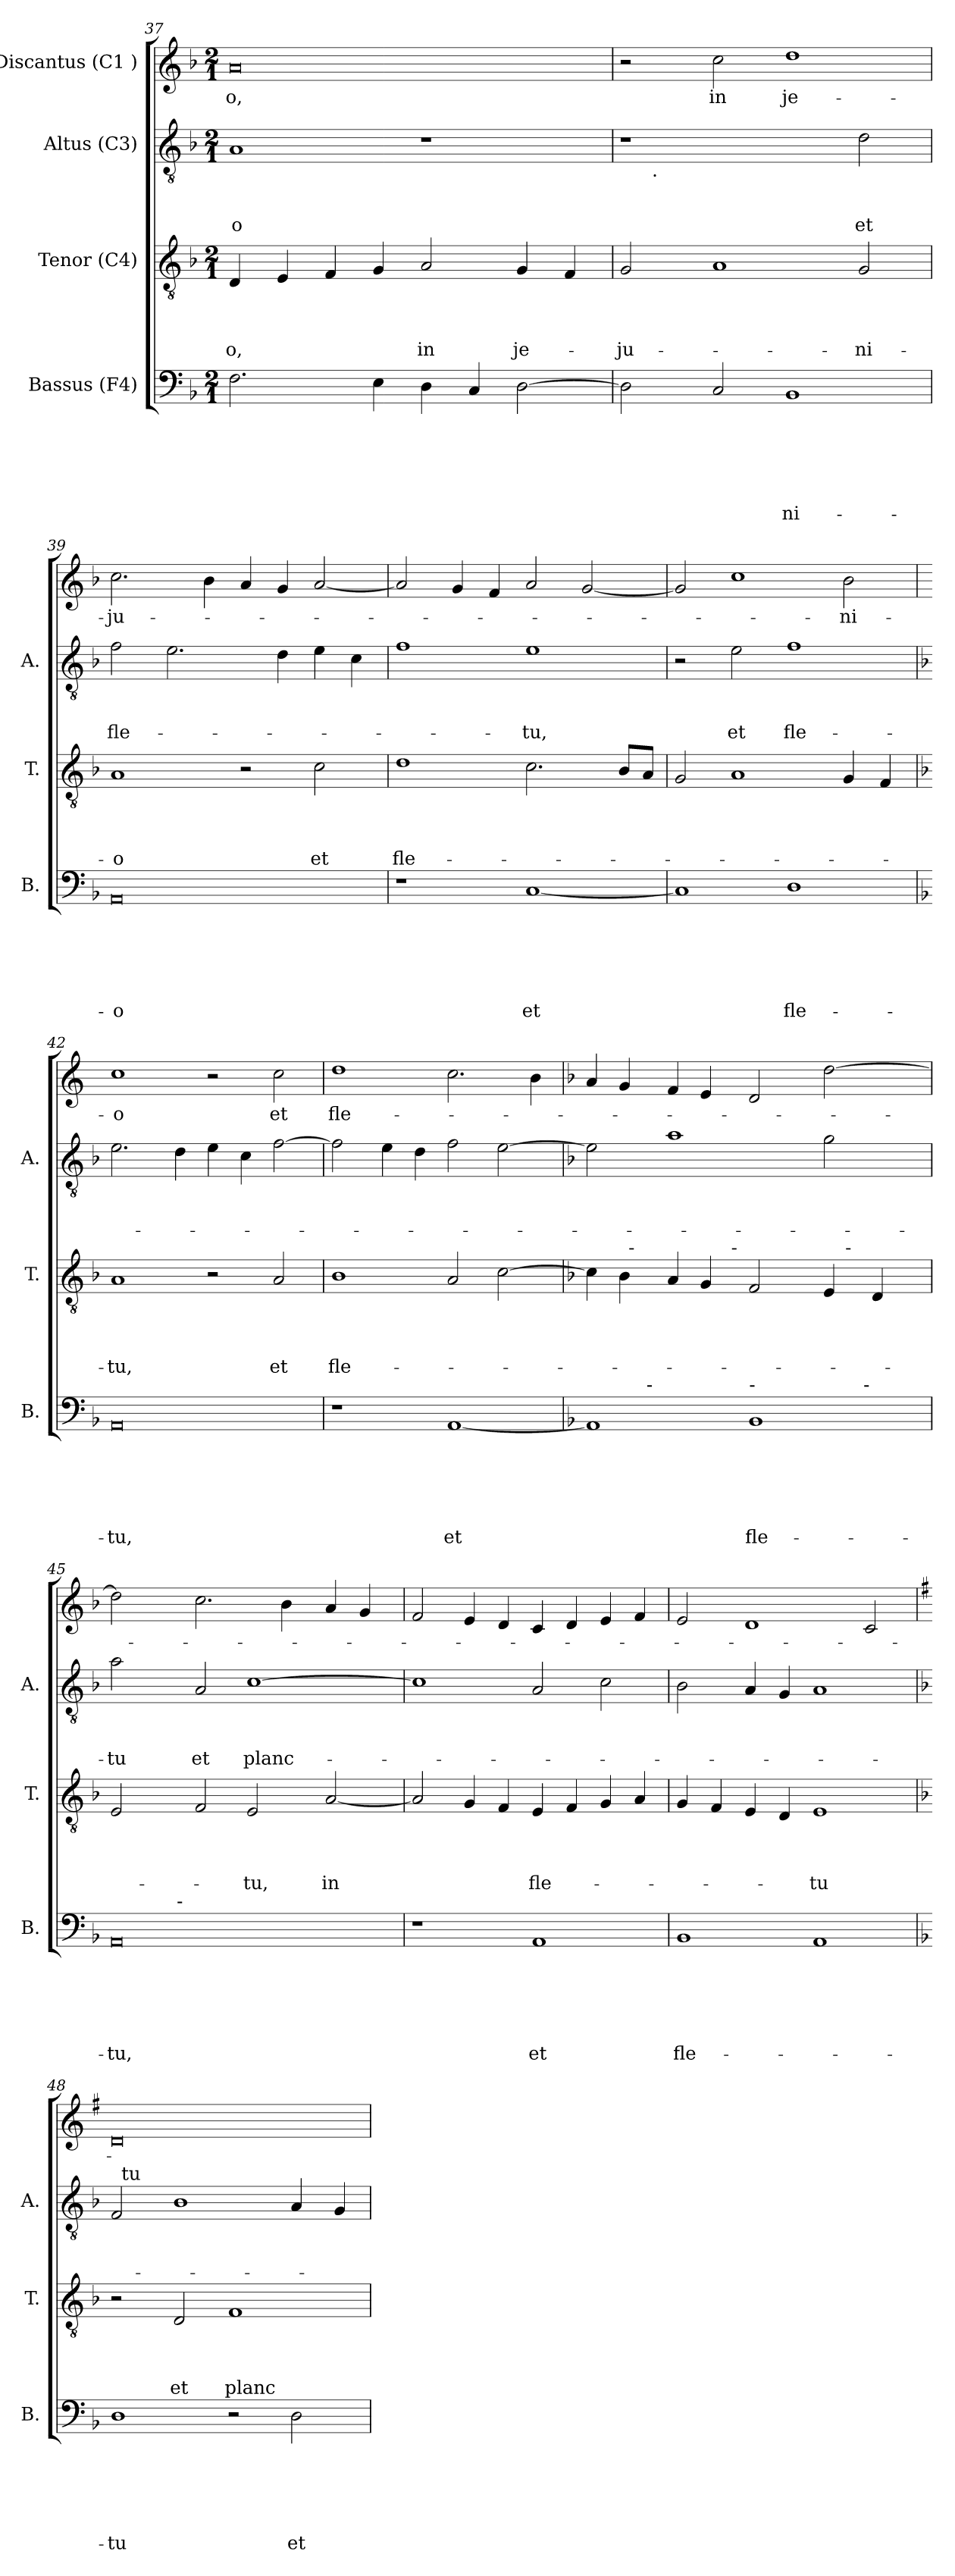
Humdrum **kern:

**kern	**text	**text	**text	**text	**text	**text	**kern	**text	**text	**text	**text	**kern	**text	**text	**text	**kern	**text
*part4	*part4	*part4	*part4	*part4	*part4	*part4	*part3	*part3	*part3	*part3	*part3	*part2	*part2	*part2	*part2	*part1	*part1
*staff4	*staff4	*staff4	*staff4	*staff4	*staff4	*staff4	*staff3	*staff3	*staff3	*staff3	*staff3	*staff2	*staff2	*staff2	*staff2	*staff1	*staff1
*I"Bassus (F4)	*	*	*	*	*	*	*I"Tenor (C4)	*	*	*	*	*I"Altus (C3)	*	*	*	*I"Discantus (C1 )	*
*I'B.	*	*	*	*	*	*	*I'T.	*	*	*	*	*I'A.	*	*	*	*	*
*clefF4	*	*	*	*	*	*	*clefGv2	*	*	*	*	*clefGv2	*	*	*	*clefG2	*
*k[b-]	*	*	*	*	*	*	*k[b-]	*	*	*	*	*k[b-]	*	*	*	*k[b-]	*
*F:	*	*	*	*	*	*	*F:	*	*	*	*	*F:	*	*	*	*F:	*
*M2/1	*	*	*	*	*	*	*M2/1	*	*	*	*	*M2/1	*	*	*	*M2/1	*
=37	=37	=37	=37	=37	=37	=37	=37	=37	=37	=37	=37	=37	=37	=37	=37	=37	=37
!	!	!	!	!	!	!	!	!	!	!	!LO:LY:b	!	!	!	!LO:LY:b:rj	!	!LO:LY:b
2.F\	.	.	.	.	.	.	4D/	.	.	.	-o,	1A	.	.	-o	0a	-o,
.	.	.	.	.	.	.	4E/	.	.	.	.	.	.	.	.	.	.
.	.	.	.	.	.	.	4F/	.	.	.	.	.	.	.	.	.	.
4E\	.	.	.	.	.	.	4G/	.	.	.	.	.	.	.	.	.	.
!	!	!	!	!	!	!	!	!	!	!	!LO:LY:b	!	!	!	!	!	!
4D\	.	.	.	.	.	.	2A/	.	.	.	in	1r	.	.	.	.	.
4C/	.	.	.	.	.	.	.	.	.	.	.	.	.	.	.	.	.
!	!	!	!	!	!	!	!	!	!	!	!LO:LY:b	!	!	!	!	!	!
[>2D\	.	.	.	.	.	.	4G/	.	.	.	je-	.	.	.	.	.	.
.	.	.	.	.	.	.	4F/	.	.	.	.	.	.	.	.	.	.
=38	=38	=38	=38	=38	=38	=38	=38	=38	=38	=38	=38	=38	=38	=38	=38	=38	=38
!	!	!	!	!	!	!	!	!	!	!	!LO:LY:b	!	!	!	!	!	!
*	*	*	*	*	*	*	*	*	*	*	*	*^	*	*	*	*	*
2D\]	.	.	.	.	.	.	2G/	.	.	.	-ju-	1r	8ryy	.	.	.	2r	.
!	!	!	!	!	!	!	!	!	!	!	!	!	!LO:TX:b:t=.	!	!	!	!	!
.	.	.	.	.	.	.	.	.	.	.	.	.	1...ryy	.	.	.	.	.
!	!	!	!	!	!	!	!	!	!	!	!	!	!	!	!	!	!	!LO:LY:b
2C/	.	.	.	.	.	.	1A	.	.	.	.	.	.	.	.	.	2cc\	in
!	!	!	!	!	!	!LO:LY:b	!	!	!	!	!	!	!	!	!	!	!	!LO:LY:b
1BB-	.	.	.	.	.	-ni-	.	.	.	.	.	2ryy	.	.	.	.	1dd	je-
!	!	!	!	!	!	!	!	!	!	!	!LO:LY:b	!	!	!	!	!LO:LY:b	!	!
.	.	.	.	.	.	.	2G/	.	.	.	-ni-	2d\	.	.	.	et	.	.
!!LO:PB:g=z
=39	=39	=39	=39	=39	=39	=39	=39	=39	=39	=39	=39	=39	=39	=39	=39	=39	=39	=39
!	!	!	!	!	!	!LO:LY:b:rj	!	!	!	!	!LO:LY:b:rj	!	!	!	!	!LO:LY:b	!	!LO:LY:b
*	*	*	*	*	*	*	*	*	*	*	*	*v	*v	*	*	*	*	*
0AA	.	.	.	.	.	-o	1A	.	.	.	-o	2f\	.	.	fle-	2.cc\	-ju-
.	.	.	.	.	.	.	.	.	.	.	.	2.e\	.	.	.	.	.
.	.	.	.	.	.	.	.	.	.	.	.	.	.	.	.	4b-\	.
.	.	.	.	.	.	.	2r	.	.	.	.	.	.	.	.	4a/	.
.	.	.	.	.	.	.	.	.	.	.	.	4d\	.	.	.	4g/	.
!	!	!	!	!	!	!	!	!	!	!	!LO:LY:b	!	!	!	!	!	!
.	.	.	.	.	.	.	2c\	.	.	.	et	4e\	.	.	.	[<2a/	.
.	.	.	.	.	.	.	.	.	.	.	.	4c\	.	.	.	.	.
=40	=40	=40	=40	=40	=40	=40	=40	=40	=40	=40	=40	=40	=40	=40	=40	=40	=40
!	!	!	!	!	!	!	!	!	!	!	!LO:LY:b	!	!	!	!	!	!
1r	.	.	.	.	.	.	1d	.	.	.	fle-	1f	.	.	.	2a/]	.
.	.	.	.	.	.	.	.	.	.	.	.	.	.	.	.	4g/	.
.	.	.	.	.	.	.	.	.	.	.	.	.	.	.	.	4f/	.
!	!	!	!	!	!	!LO:LY:b	!	!	!	!	!	!	!	!	!LO:LY:b	!	!
[<1C	.	.	.	.	.	et	2.c\	.	.	.	.	1e	.	.	-tu,	2a/	.
.	.	.	.	.	.	.	.	.	.	.	.	.	.	.	.	[<2g/	.
.	.	.	.	.	.	.	8B-/L	.	.	.	.	.	.	.	.	.	.
.	.	.	.	.	.	.	8A/J	.	.	.	.	.	.	.	.	.	.
=41	=41	=41	=41	=41	=41	=41	=41	=41	=41	=41	=41	=41	=41	=41	=41	=41	=41
1C]	.	.	.	.	.	.	2G/	.	.	.	.	2r	.	.	.	2g/]	.
!	!	!	!	!	!	!	!	!	!	!	!	!	!	!	!LO:LY:b	!	!
.	.	.	.	.	.	.	1A	.	.	.	.	2e\	.	.	et	1cc	.
!	!	!	!	!	!	!LO:LY:b	!	!	!	!	!	!	!	!	!LO:LY:b	!	!
1D	.	.	.	.	.	fle-	.	.	.	.	.	1f	.	.	fle-	.	.
!	!	!	!	!	!	!	!	!	!	!	!	!	!	!	!	!	!LO:LY:b
.	.	.	.	.	.	.	4G/	.	.	.	.	.	.	.	.	2b-\	-ni-
.	.	.	.	.	.	.	4F/	.	.	.	.	.	.	.	.	.	.
=42	=42	=42	=42	=42	=42	=42	=42	=42	=42	=42	=42	=42	=42	=42	=42	=42	=42
*	*	*	*	*	*	*	*	*	*	*	*	*	*	*	*	*k[]	*
*	*	*	*	*	*	*	*	*	*	*	*	*	*	*	*	*C:	*
!	!	!	!	!	!	!LO:LY:b	!	!	!	!	!LO:LY:b	!	!	!	!	!	!LO:LY:b
0AA	.	.	.	.	.	-tu,	1A	.	.	.	-tu,	2.e\	.	.	.	1cc	-o
.	.	.	.	.	.	.	.	.	.	.	.	4d\	.	.	.	.	.
.	.	.	.	.	.	.	2r	.	.	.	.	4e\	.	.	.	2r	.
.	.	.	.	.	.	.	.	.	.	.	.	4c\	.	.	.	.	.
!	!	!	!	!	!	!	!	!	!	!	!LO:LY:b	!	!	!	!	!	!LO:LY:b
.	.	.	.	.	.	.	2A/	.	.	.	et	[>2f\	.	.	.	2cc\	et
=43	=43	=43	=43	=43	=43	=43	=43	=43	=43	=43	=43	=43	=43	=43	=43	=43	=43
!	!	!	!	!	!	!	!	!	!	!	!LO:LY:b	!	!	!	!	!	!LO:LY:b
1r	.	.	.	.	.	.	1B-	.	.	.	fle-	2f\]	.	.	.	1dd	fle-
.	.	.	.	.	.	.	.	.	.	.	.	4e\	.	.	.	.	.
.	.	.	.	.	.	.	.	.	.	.	.	4d\	.	.	.	.	.
!	!	!	!	!	!	!LO:LY:b	!	!	!	!	!	!	!	!	!	!	!
[<1AA	.	.	.	.	.	et	2A/	.	.	.	.	2f\	.	.	.	2.cc\	.
.	.	.	.	.	.	.	[<2c\	.	.	.	.	[<2e\	.	.	.	.	.
.	.	.	.	.	.	.	.	.	.	.	.	.	.	.	.	4b\	.
!!LO:LB:g=z
=44	=44	=44	=44	=44	=44	=44	=44	=44	=44	=44	=44	=44	=44	=44	=44	=44	=44
*	*	*	*	*	*	*	*	*	*	*	*	*	*	*	*	*k[b-]	*
*	*	*	*	*	*	*	*	*	*	*	*	*	*	*	*	*F:	*
*^	*	*	*	*	*	*	*^	*	*	*	*	*	*	*	*	*	*
*	*^	*	*	*	*	*	*	*	*^	*	*	*	*	*	*	*	*	*	*
*	*	*	*	*	*	*	*	*	*	*	*^	*	*	*	*	*	*	*	*	*	*
1AA]	4.ryy	1ryy	.	.	.	.	.	.	4c\]	4ryy	2ryy	1ryy	.	.	.	.	2e\]	.	.	.	4a/	.
.	.	.	.	.	.	.	.	.	4B-\	32ryy	.	.	.	.	.	.	.	.	.	.	4g/	.
!	!	!	!	!	!	!	!	!	!	!LO:TX:a:t=-	!	!	!	!	!	!	!	!	!	!	!	!
.	.	.	.	.	.	.	.	.	.	1ryy	.	.	.	.	.	.	.	.	.	.	.	.
!	!LO:TX:a:t=-	!	!	!	!	!	!	!	!	!	!	!	!	!	!	!	!	!	!	!	!	!
.	1ryy	.	.	.	.	.	.	.	.	.	.	.	.	.	.	.	.	.	.	.	.	.
.	.	.	.	.	.	.	.	.	4A/	.	4ryy	.	.	.	.	.	1a	.	.	.	4f/	.
.	.	.	.	.	.	.	.	.	4G/	.	8ryy	.	.	.	.	.	.	.	.	.	4e/	.
.	.	.	.	.	.	.	.	.	.	.	32ryy	.	.	.	.	.	.	.	.	.	.	.
!	!	!	!	!	!	!	!	!	!	!	!LO:TX:a:t=-	!	!	!	!	!	!	!	!	!	!	!
.	.	.	.	.	.	.	.	.	.	.	1ryy	.	.	.	.	.	.	.	.	.	.	.
!LO:TX:a:t=-	!	!	!	!	!	!	!	!	!	!	!	!	!	!	!	!	!	!	!	!	!	!
!	!	!	!	!	!	!	!	!LO:LY:b	!	!	!	!	!	!	!	!	!	!	!	!	!	!
1BB-	.	2ryy	.	.	.	.	.	fle-	2F/	.	.	2ryy	.	.	.	.	.	.	.	.	2d/	.
.	.	.	.	.	.	.	.	.	.	2ryy	.	.	.	.	.	.	.	.	.	.	.	.
.	2ryy	.	.	.	.	.	.	.	.	.	.	.	.	.	.	.	.	.	.	.	.	.
.	.	8..ryy	.	.	.	.	.	.	4E/	.	.	8ryy	.	.	.	.	2g\	.	.	.	[>2dd\	.
!	!	!	!	!	!	!	!	!	!	!	!	!LO:TX:a:t=-	!	!	!	!	!	!	!	!	!	!
.	.	.	.	.	.	.	.	.	.	.	.	4.ryy	.	.	.	.	.	.	.	.	.	.
!	!	!LO:TX:a:t=-	!	!	!	!	!	!	!	!	!	!	!	!	!	!	!	!	!	!	!	!
.	.	4ryy	.	.	.	.	.	.	.	.	.	.	.	.	.	.	.	.	.	.	.	.
.	.	.	.	.	.	.	.	.	4D/	.	.	.	.	.	.	.	.	.	.	.	.	.
.	.	.	.	.	.	.	.	.	.	8..ryy	.	.	.	.	.	.	.	.	.	.	.	.
.	8ryy	.	.	.	.	.	.	.	.	.	.	.	.	.	.	.	.	.	.	.	.	.
.	.	.	.	.	.	.	.	.	.	.	16.ryy	.	.	.	.	.	.	.	.	.	.	.
.	.	32ryy	.	.	.	.	.	.	.	.	.	.	.	.	.	.	.	.	.	.	.	.
=45	=45	=45	=45	=45	=45	=45	=45	=45	=45	=45	=45	=45	=45	=45	=45	=45	=45	=45	=45	=45	=45	=45
!	!	!	!	!	!	!	!	!LO:LY:b	!	!	!	!	!	!	!	!	!	!	!	!LO:LY:b	!	!
*	*v	*v	*	*	*	*	*	*	*	*	*	*	*	*	*	*	*	*	*	*	*	*
*	*	*	*	*	*	*	*	*v	*v	*v	*v	*	*	*	*	*	*	*	*	*	*
0AA	4ryy	.	.	.	.	.	-tu,	2E/	.	.	.	.	2a\	.	.	-tu	2dd\]	.
.	8ryy	.	.	.	.	.	.	.	.	.	.	.	.	.	.	.	.	.
.	32ryy	.	.	.	.	.	.	.	.	.	.	.	.	.	.	.	.	.
!	!LO:TX:a:t=-	!	!	!	!	!	!	!	!	!	!	!	!	!	!	!	!	!
.	1ryy	.	.	.	.	.	.	.	.	.	.	.	.	.	.	.	.	.
!	!	!	!	!	!	!	!	!	!	!	!	!	!	!	!	!LO:LY:b	!	!
.	.	.	.	.	.	.	.	2F/	.	.	.	.	2A/	.	.	et	2.cc\	.
!	!	!	!	!	!	!	!	!	!	!	!	!LO:LY:b	!	!	!	!LO:LY:b	!	!
.	.	.	.	.	.	.	.	2E/	.	.	.	-tu,	[>1c	.	.	planc-	.	.
.	.	.	.	.	.	.	.	.	.	.	.	.	.	.	.	.	4b-\	.
.	2ryy	.	.	.	.	.	.	.	.	.	.	.	.	.	.	.	.	.
!	!	!	!	!	!	!	!	!	!	!	!	!LO:LY:b	!	!	!	!	!	!
.	.	.	.	.	.	.	.	[<2A/	.	.	.	in	.	.	.	.	4a/	.
.	.	.	.	.	.	.	.	.	.	.	.	.	.	.	.	.	4g/	.
.	16.ryy	.	.	.	.	.	.	.	.	.	.	.	.	.	.	.	.	.
*v	*v	*	*	*	*	*	*	*	*	*	*	*	*	*	*	*	*	*
=46	=46	=46	=46	=46	=46	=46	=46	=46	=46	=46	=46	=46	=46	=46	=46	=46	=46
1r	.	.	.	.	.	.	2A/]	.	.	.	.	1c]	.	.	.	2f/	.
.	.	.	.	.	.	.	4G/	.	.	.	.	.	.	.	.	4e/	.
.	.	.	.	.	.	.	4F/	.	.	.	.	.	.	.	.	4d/	.
!	!	!	!	!	!	!LO:LY:b	!	!	!	!	!LO:LY:b	!	!	!	!	!	!
1AA	.	.	.	.	.	et	4E/	.	.	.	fle-	2A/	.	.	.	4c/	.
.	.	.	.	.	.	.	4F/	.	.	.	.	.	.	.	.	4d/	.
.	.	.	.	.	.	.	4G/	.	.	.	.	2c\	.	.	.	4e/	.
.	.	.	.	.	.	.	4A/	.	.	.	.	.	.	.	.	4f/	.
=47	=47	=47	=47	=47	=47	=47	=47	=47	=47	=47	=47	=47	=47	=47	=47	=47	=47
!	!	!	!	!	!	!LO:LY:b	!	!	!	!	!	!	!	!	!	!	!
1BB-	.	.	.	.	.	fle-	4G/	.	.	.	.	2B-\	.	.	.	2e/	.
.	.	.	.	.	.	.	4F/	.	.	.	.	.	.	.	.	.	.
.	.	.	.	.	.	.	4E/	.	.	.	.	4A/	.	.	.	1d	.
.	.	.	.	.	.	.	4D/	.	.	.	.	4G/	.	.	.	.	.
!	!	!	!	!	!	!	!	!	!	!	!LO:LY:b	!	!	!	!	!	!
1AA	.	.	.	.	.	.	1E	.	.	.	-tu	1A	.	.	.	.	.
.	.	.	.	.	.	.	.	.	.	.	.	.	.	.	.	2c/	.
=48	=48	=48	=48	=48	=48	=48	=48	=48	=48	=48	=48	=48	=48	=48	=48	=48	=48
*	*	*	*	*	*	*	*	*	*	*	*	*	*	*	*	*k[f#]	*
*	*	*	*	*	*	*	*	*	*	*	*	*	*	*	*	*G:	*
!	!	!	!	!	!	!LO:LY:b	!	!	!	!	!	!	!	!	!	!	!
*	*	*	*	*	*	*	*	*	*	*	*	*^	*	*	*	*	*
1D	.	.	.	.	.	-tu	2r	.	.	.	.	2F/	32ryy	.	.	.	0d	.
!	!	!	!	!	!	!	!	!	!	!	!	!	!LO:TX:a:t=tu	!	!	!	!	!
.	.	.	.	.	.	.	.	.	.	.	.	.	1ryy	.	.	.	.	.
!	!	!	!	!	!	!	!	!	!	!	!LO:LY:b	!	!	!	!	!	!	!
.	.	.	.	.	.	.	2D/	.	.	.	et	1B-	.	.	.	.	.	.
!	!	!	!	!	!	!	!	!	!	!	!LO:LY:b	!	!	!	!	!	!	!
2r	.	.	.	.	.	.	1F	.	.	.	planc-	.	.	.	.	.	.	.
.	.	.	.	.	.	.	.	.	.	.	.	.	2ryy	.	.	.	.	.
!	!	!	!	!	!	!LO:LY:b	!	!	!	!	!	!	!	!	!	!	!	!
2D\	.	.	.	.	.	et	.	.	.	.	.	4A/	.	.	.	.	.	.
.	.	.	.	.	.	.	.	.	.	.	.	.	4...ryy	.	.	.	.	.
.	.	.	.	.	.	.	.	.	.	.	.	4G/	.	.	.	.	.	.
*	*	*	*	*	*	*	*	*	*	*	*	*v	*v	*	*	*	*	*
=	=	=	=	=	=	=	=	=	=	=	=	=	=	=	=	=	=
*-	*-	*-	*-	*-	*-	*-	*-	*-	*-	*-	*-	*-	*-	*-	*-	*-	*-
